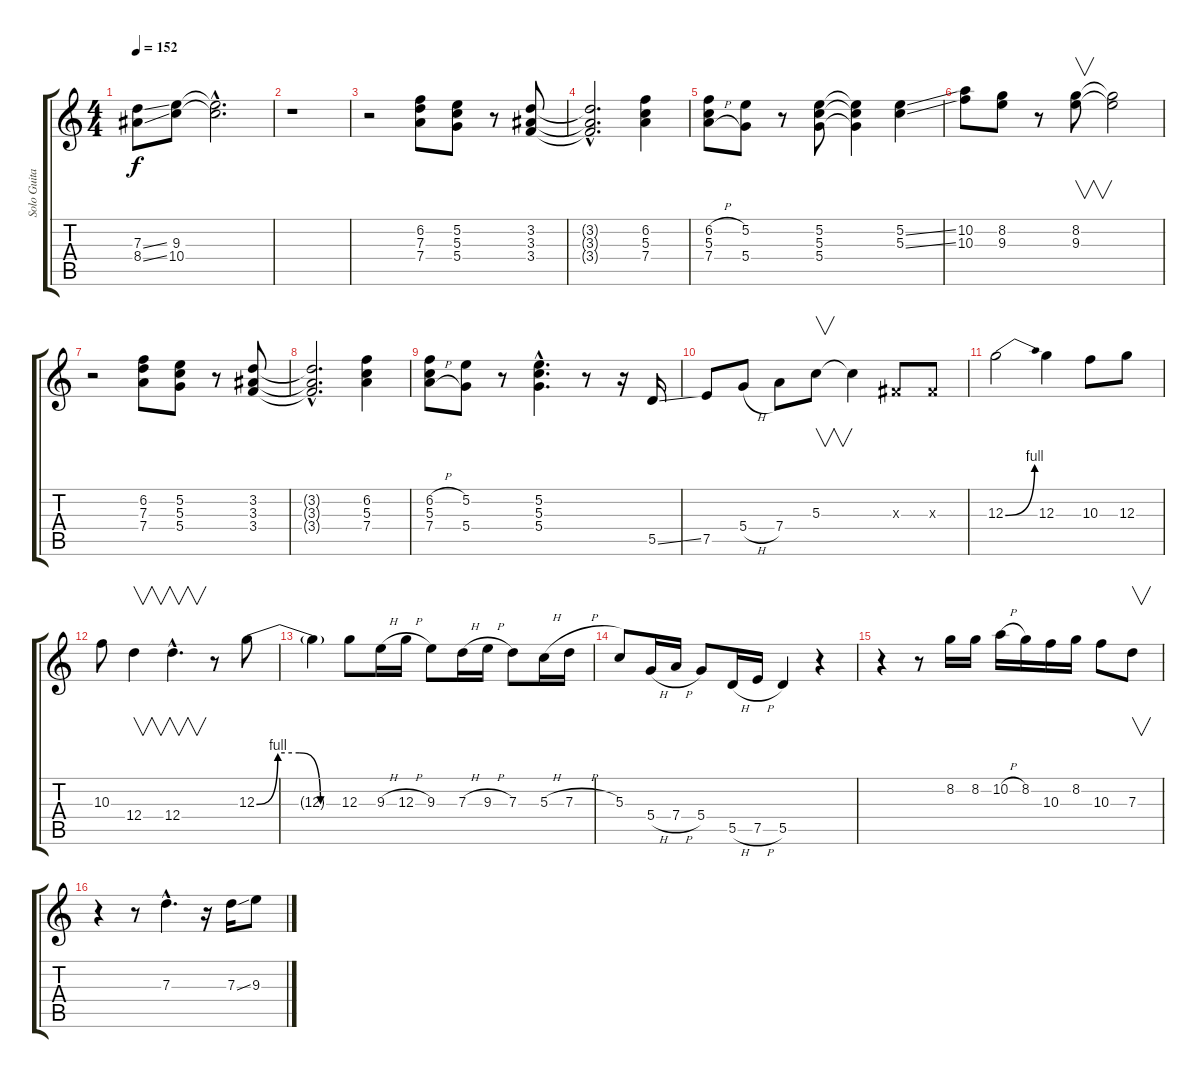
\track ("Solo Guitar" "Solo Guita") {instrument electricguitarclean}
\staff {score tabs}
\tuning (E4 B3 G3 D3 A2 E2) {hide}
\ts (4 4)
\tempo 152
\clef g2
\ks c
(7.3{ss} 8.4{ss}).8{dy f} (9.3 10.4).8 (9.3{hac t} 10.4{hac t}).2{d} |
r.1 |
r.2 (6.2 7.3 7.4).8 (5.2 5.3 5.4).8 r.8 (3.2 3.3 3.4).8 |
(3.2{hac t} 3.3{hac t} 3.4{hac t}).2{d} (6.2 5.3 7.4).4 |
(6.2{h} 5.3 7.4{h}).8 (5.2 5.4).8 r.8 (5.2 5.3 5.4).8 (5.2{t} 5.3{t} 5.4{t}).4 (5.2{ss} 5.3{ss}).4 |
(10.2 10.3).8 (8.2 9.3).8 r.8 (8.2 9.3).8{v} (8.2{t} 9.3{t}).2 |
r.2 (6.2 7.3 7.4).8 (5.2 5.3 5.4).8 r.8 (3.2 3.3 3.4).8 |
(3.2{hac t} 3.3{hac t} 3.4{hac t}).2{d} (6.2 5.3 7.4).4 |
(6.2{h} 5.3 7.4{h}).8 (5.2 5.4).8 r.8 (5.2{hac} 5.3{hac} 5.4{hac}).4{d} r.8 r.16 5.5{ss}.16 |
7.5.8 5.4{h}.8 7.4.8 5.3.8{v} 5.3{t}.4 -1.3{x}.8 -1.3{x}.8 |
12.3{be (bend 0 0 60 4)}.2 12.3.4 10.3.8 12.3.8 |
10.3.8 12.4.4{v} 12.4{hac}.4{v d} r.8 12.3{be (custom 0 0 15 4 30 4 45 0 60 0)}.8 |
12.3{t}.4 12.3.8 9.3{h}.16 12.3{h}.16 9.3.8 7.3{h}.16 9.3{h}.16 7.3.8 5.3{h}.16 7.3{h}.16 |
5.3.8 5.4{h}.16 7.4{h}.16 5.4.8 5.5{h}.16 7.5{h}.16 5.5.4 r.4 |
r.4 r.8 8.2.16 8.2.16 10.2{h}.16 8.2.16 10.3.16 8.2.16 10.3.8 7.3.8{v} |
r.4 r.8 7.3{hac}.4{d} r.16 7.3{ss}.16 9.3.8
